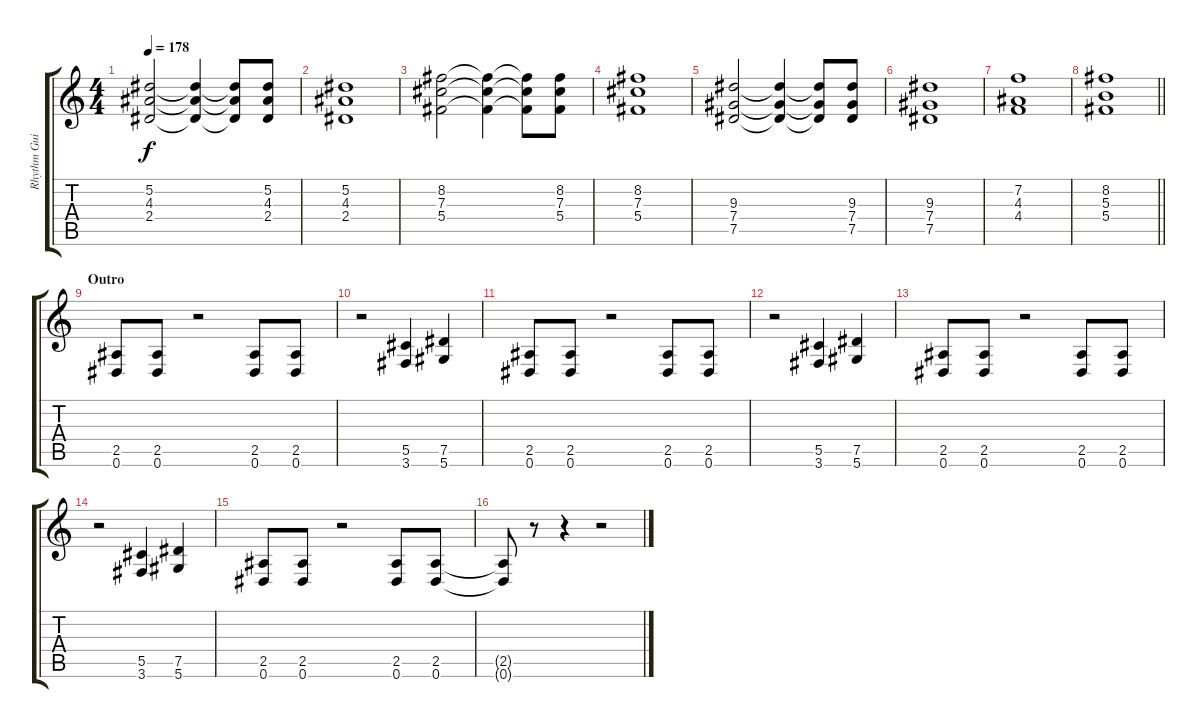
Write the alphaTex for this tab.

\track ("Rhythm Guitar" "Rhythm Gui") {instrument distortionguitar}
\staff {score tabs}
\tuning (Eb4 Bb3 Gb3 Db3 Ab2 Eb2) {hide}
\ts (4 4)
\tempo 178
\clef g2
\ks c
(5.2 4.3 2.4).2{dy f} (5.2{t} 4.3{t} 2.4{t}).4 (5.2{t} 4.3{t} 2.4{t}).8 (5.2 4.3 2.4).8 |
(5.2 4.3 2.4).1 |
(8.2 7.3 5.4).2 (8.2{t} 7.3{t} 5.4{t}).4 (8.2{t} 7.3{t} 5.4{t}).8 (8.2 7.3 5.4).8 |
(8.2 7.3 5.4).1 |
(9.3 7.4 7.5).2 (9.3{t} 7.4{t} 7.5{t}).4 (9.3{t} 7.4{t} 7.5{t}).8 (9.3 7.4 7.5).8 |
(9.3 7.4 7.5).1 |
(7.2 4.3 4.4).1 |
\barLineRight lightlight
(8.2 5.3 5.4).1 |
\section ("" "Outro")
(2.5 0.6).8 (2.5 0.6).8 r.2 (2.5 0.6).8 (2.5 0.6).8 |
r.2 (5.5 3.6).4 (7.5 5.6).4 |
(2.5 0.6).8 (2.5 0.6).8 r.2 (2.5 0.6).8 (2.5 0.6).8 |
r.2 (5.5 3.6).4 (7.5 5.6).4 |
(2.5 0.6).8 (2.5 0.6).8 r.2 (2.5 0.6).8 (2.5 0.6).8 |
r.2 (5.5 3.6).4 (7.5 5.6).4 |
(2.5 0.6).8 (2.5 0.6).8 r.2 (2.5 0.6).8 (2.5 0.6).8 |
(2.5{t} 0.6{t}).8 r.8 r.4 r.2
